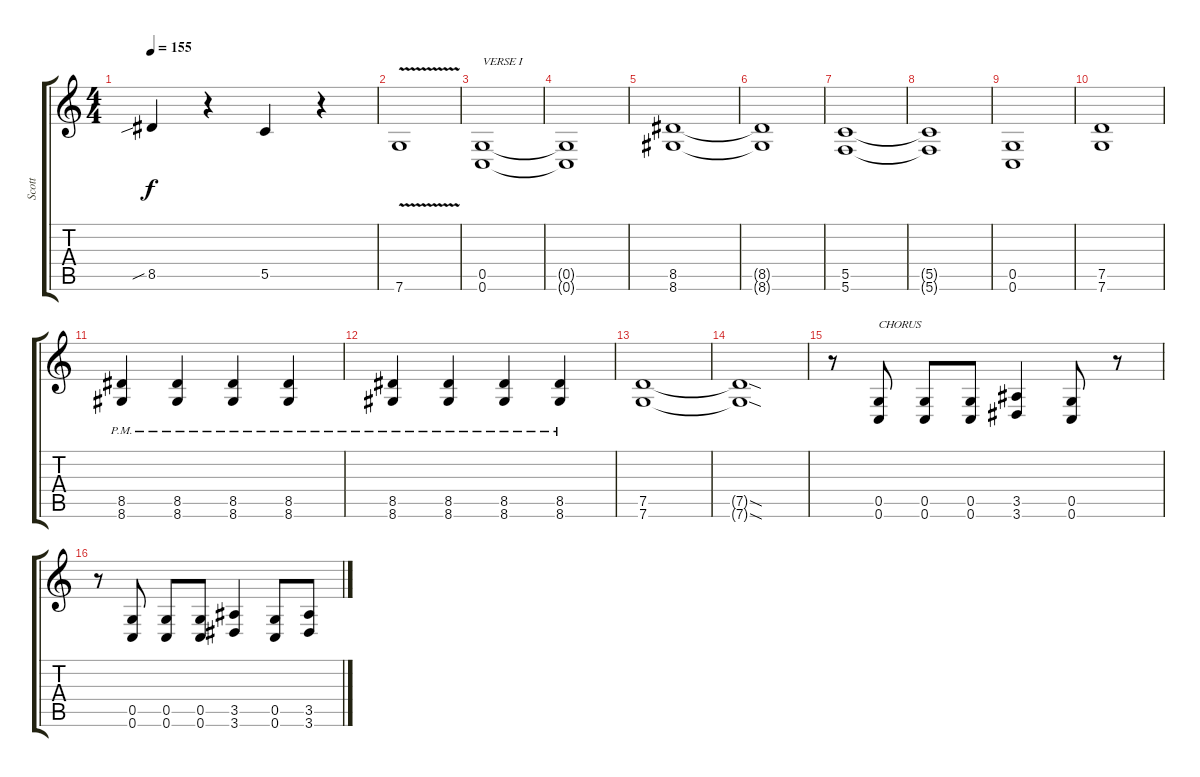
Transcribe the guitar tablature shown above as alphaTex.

\track ("Scott" "Scott") {instrument distortionguitar}
\staff {score tabs}
\tuning (D4 A3 F3 C3 G2 C2) {hide}
\ts (4 4)
\tempo 155
\clef g2
\ks c
8.5{sib}.4{dy f} r.4 5.5.4 r.4 |
7.6{v}.1 |
(0.5 0.6).1{txt "VERSE I"} |
(0.5{t} 0.6{t}).1 |
(8.5 8.6).1 |
(8.5{t} 8.6{t}).1 |
(5.5 5.6).1 |
(5.5{t} 5.6{t}).1 |
(0.5 0.6).1 |
(7.5 7.6).1 |
(8.5{pm} 8.6).4 (8.5{pm} 8.6).4 (8.5{pm} 8.6).4 (8.5{pm} 8.6).4 |
(8.5{pm} 8.6).4 (8.5{pm} 8.6).4 (8.5{pm} 8.6).4 (8.5{pm} 8.6).4 |
(7.5 7.6).1 |
(7.5{sod t} 7.6{sod t}).1 |
r.8 (0.5 0.6).8{txt "CHORUS"} (0.5 0.6).8 (0.5 0.6).8 (3.5 3.6).4 (0.5 0.6).8 r.8 |
r.8 (0.5 0.6).8 (0.5 0.6).8 (0.5 0.6).8 (3.5 3.6).4 (0.5 0.6).8 (3.5 3.6).8
